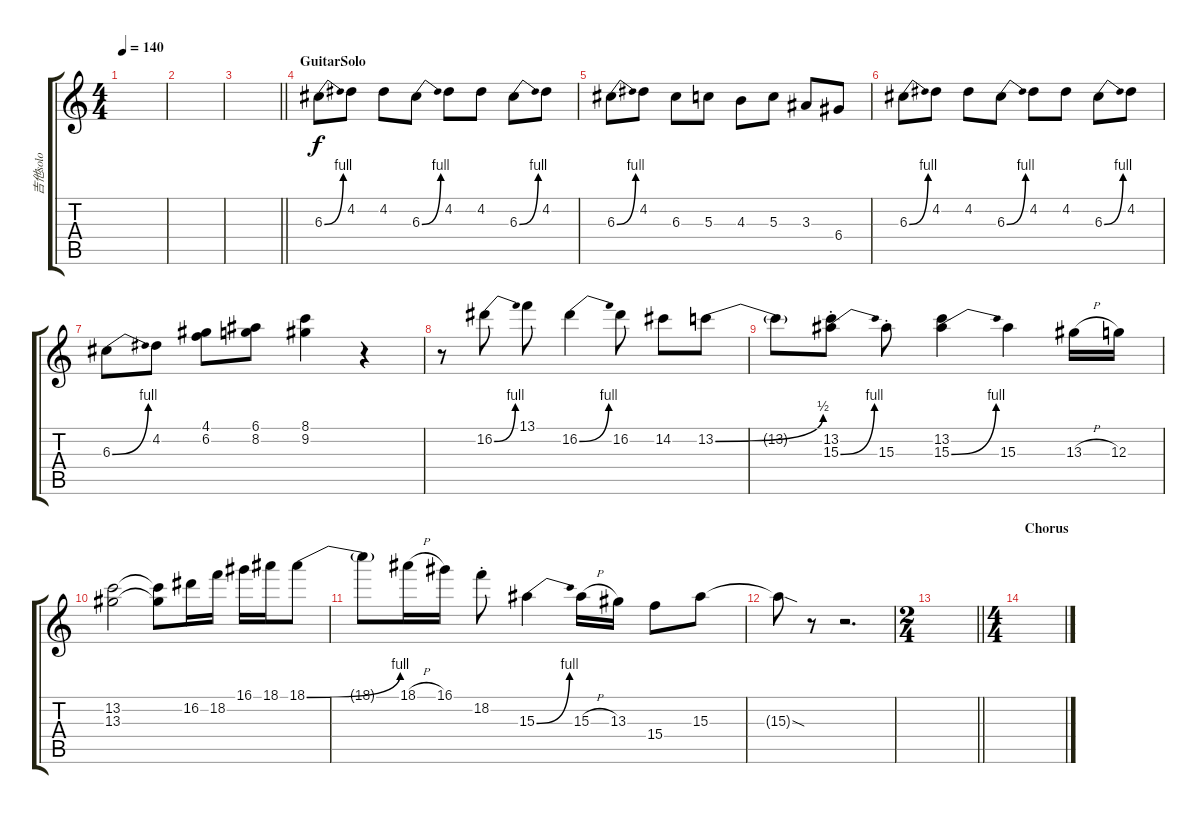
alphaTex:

\track ("吉他solo" "吉他solo") {instrument distortionguitar}
\staff {score tabs}
\tuning (E4 B3 G3 D3 A2 E2) {hide}
\ts (4 4)
\tempo 140
\clef g2
\ks c
|
|
\barLineRight lightlight
|
\section ("" "GuitarSolo")
6.3{be (bend 0 0 60 4)}.8 4.2.8 4.2.8 6.3{be (bend 0 0 60 4)}.8 4.2.8 4.2.8 6.3{be (bend 0 0 60 4)}.8 4.2.8 |
6.3{be (bend 0 0 60 4)}.8 4.2.8 6.3.8 5.3.8 4.3.8 5.3.8 3.3.8 6.4.8 |
6.3{be (bend 0 0 60 4)}.8 4.2.8 4.2.8 6.3{be (bend 0 0 60 4)}.8 4.2.8 4.2.8 6.3{be (bend 0 0 60 4)}.8 4.2.8 |
6.3{be (bend 0 0 60 4)}.8 4.2.8 (4.1 6.2).8 (6.1 8.2).8 (8.1 9.2).4 r.4 |
r.8 16.2{be (bend 0 0 60 4)}.8 13.1.8 16.2{be (bend 0 0 60 4)}.4 16.2.8 14.2.8 13.2{be (bend 0 0 60 2)}.8 |
13.2{t}.8 (13.2{st} 15.3{be (bend 0 0 60 4) st}).8 15.3{st}.8 (13.2 15.3{be (bend 0 0 60 4)}).4 15.3.4 13.3{h}.16 12.3.16 |
(13.2 13.3).2 (13.2{t} 13.3{t}).8 16.2.16 18.2.16 16.1.16 18.1.16 18.1{be (bend 0 0 60 4)}.8 |
18.1{t}.8 18.1{h}.16 16.1.16 18.2{st}.8 15.3{be (bend 0 0 60 4)}.4 15.3{h}.16 13.3.16 15.4.8 15.3.8 |
15.3{sod t}.8 r.8 r.2{d} |
\ts (2 4)
\barLineRight lightlight
|
\ts (4 4)
\section ("" "Chorus")
